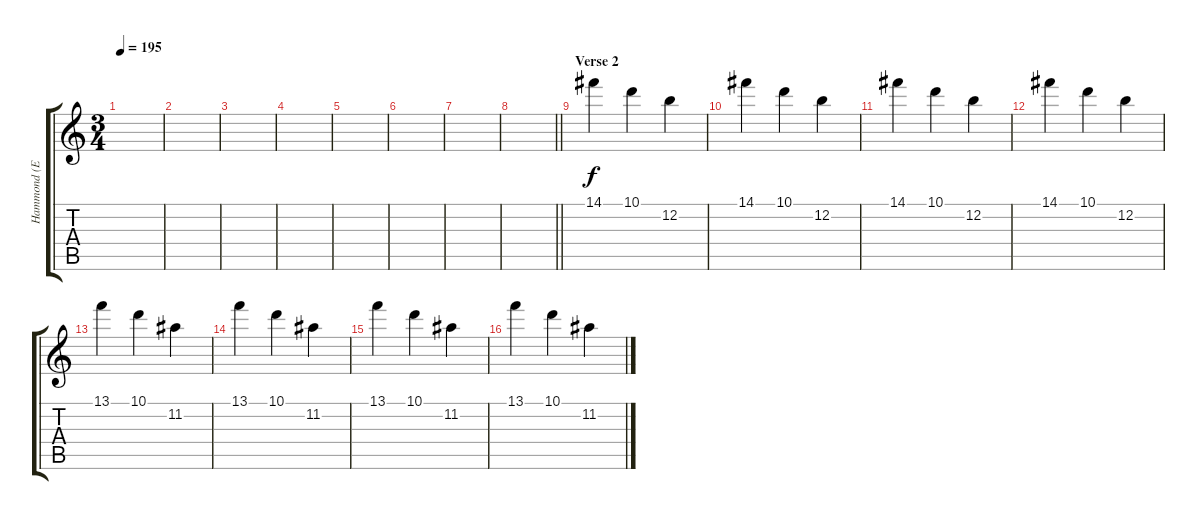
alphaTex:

\track ("Hammond (Ending)" "Hammond (E") {instrument electricguitarjazz}
\staff {score tabs}
\tuning (E4 B3 G3 D3 A2 E2) {hide}
\ts (3 4)
\tempo 195
\clef g2
\ks c
|
|
|
|
|
|
|
\barLineRight lightlight
|
\section ("" "Verse 2")
14.1.4{volume 10} 10.1.4 12.2.4 |
14.1.4 10.1.4 12.2.4 |
14.1.4 10.1.4 12.2.4 |
14.1.4 10.1.4 12.2.4 |
13.1.4 10.1.4 11.2.4 |
13.1.4 10.1.4 11.2.4 |
13.1.4 10.1.4 11.2.4 |
13.1.4 10.1.4 11.2.4
